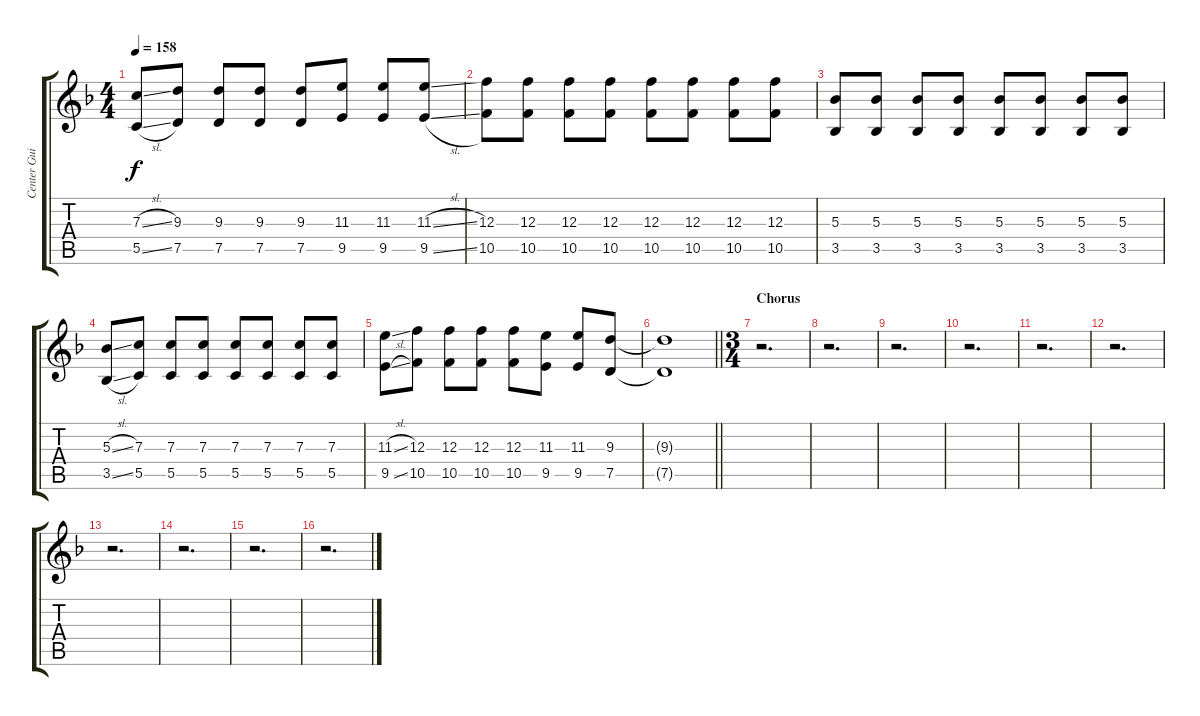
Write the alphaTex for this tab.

\track ("Center Guitar" "Center Gui") {instrument overdrivenguitar}
\staff {score tabs}
\tuning (D4 A3 F3 C3 G2 C2) {hide}
\ts (4 4)
\tempo 158
\clef g2
\ks f
(7.3{sl} 5.5{sl}).8{dy f} (9.3 7.5).8 (9.3 7.5).8 (9.3 7.5).8 (9.3 7.5).8 (11.3 9.5).8 (11.3 9.5).8 (11.3{sl} 9.5{sl}).8 |
(12.3 10.5).8 (12.3 10.5).8 (12.3 10.5).8 (12.3 10.5).8 (12.3 10.5).8 (12.3 10.5).8 (12.3 10.5).8 (12.3 10.5).8 |
(5.3 3.5).8 (5.3 3.5).8 (5.3 3.5).8 (5.3 3.5).8 (5.3 3.5).8 (5.3 3.5).8 (5.3 3.5).8 (5.3 3.5).8 |
(5.3{sl} 3.5{sl}).8 (7.3 5.5).8 (7.3 5.5).8 (7.3 5.5).8 (7.3 5.5).8 (7.3 5.5).8 (7.3 5.5).8 (7.3 5.5).8 |
(11.3{sl} 9.5{sl}).8 (12.3 10.5).8 (12.3 10.5).8 (12.3 10.5).8 (12.3 10.5).8 (11.3 9.5).8 (11.3 9.5).8 (9.3 7.5).8 |
\barLineRight lightlight
(9.3{t} 7.5{t}).1 |
\ts (3 4)
\section ("" "Chorus")
r.2{d} |
r.2{d} |
r.2{d} |
r.2{d} |
r.2{d} |
r.2{d} |
r.2{d} |
r.2{d} |
r.2{d} |
r.2{d}
